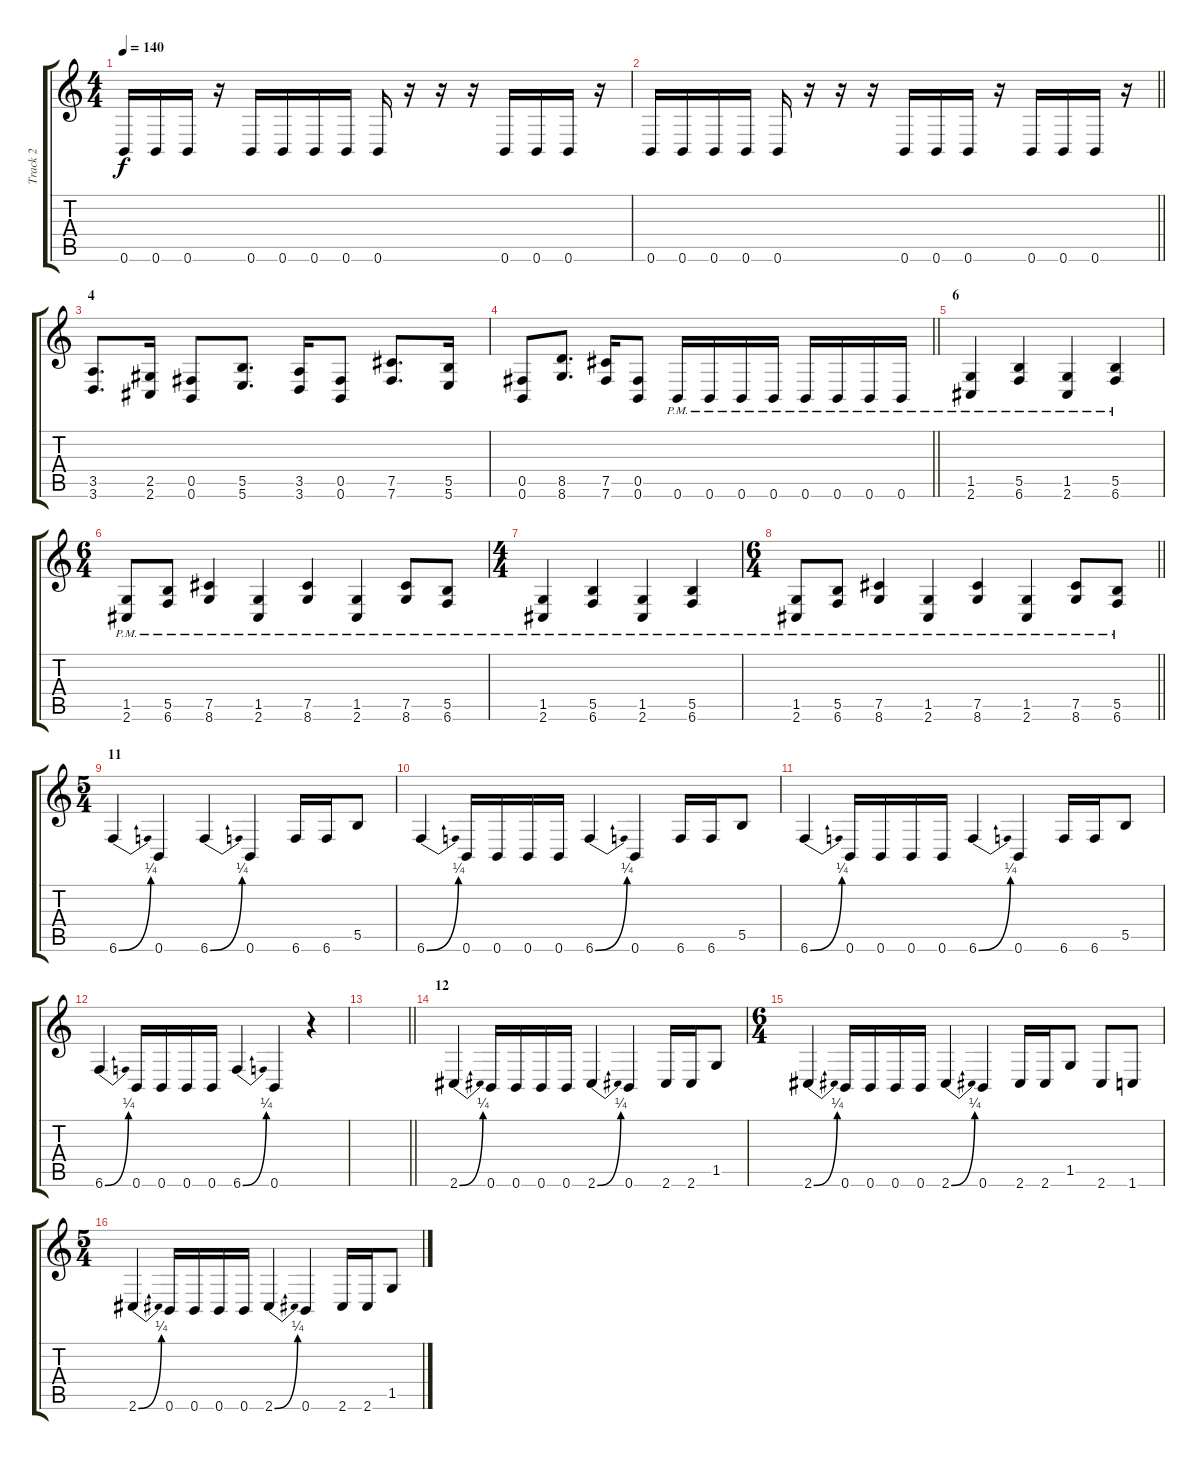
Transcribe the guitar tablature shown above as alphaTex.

\track ("Track 2" "Track 2") {instrument distortionguitar}
\staff {score tabs}
\tuning (Db4 Ab3 E3 B2 Gb2 B1) {hide}
\ts (4 4)
\tempo 140
\clef g2
\ks c
0.6.16{dy f} 0.6.16 0.6.16 r.16 0.6.16 0.6.16 0.6.16 0.6.16 0.6.16 r.16 r.16 r.16 0.6.16 0.6.16 0.6.16 r.16 |
\barLineRight lightlight
0.6.16 0.6.16 0.6.16 0.6.16 0.6.16 r.16 r.16 r.16 0.6.16 0.6.16 0.6.16 r.16 0.6.16 0.6.16 0.6.16 r.16 |
\section ("" "4")
(3.5 3.6).8{d} (2.5 2.6).16 (0.5 0.6).8 (5.5 5.6).8{d} (3.5 3.6).16 (0.5 0.6).8 (7.5 7.6).8{d} (5.5 5.6).16 |
\barLineRight lightlight
(0.5 0.6).8 (8.5 8.6).8{d} (7.5 7.6).16 (0.5 0.6).8 0.6{pm}.16 0.6{pm}.16 0.6{pm}.16 0.6{pm}.16 0.6{pm}.16 0.6{pm}.16 0.6{pm}.16 0.6{pm}.16 |
\section ("" "6")
(1.5{pm} 2.6{pm}).4 (5.5{pm} 6.6{pm}).4 (1.5{pm} 2.6{pm}).4 (5.5{pm} 6.6{pm}).4 |
\ts (6 4)
(1.5{pm} 2.6{pm}).8 (5.5{pm} 6.6{pm}).8 (7.5{pm} 8.6{pm}).4 (1.5{pm} 2.6{pm}).4 (7.5{pm} 8.6{pm}).4 (1.5{pm} 2.6{pm}).4 (7.5{pm} 8.6{pm}).8 (5.5{pm} 6.6{pm}).8 |
\ts (4 4)
(1.5{pm} 2.6{pm}).4 (5.5{pm} 6.6{pm}).4 (1.5{pm} 2.6{pm}).4 (5.5{pm} 6.6{pm}).4 |
\ts (6 4)
\barLineRight lightlight
(1.5{pm} 2.6{pm}).8 (5.5{pm} 6.6{pm}).8 (7.5{pm} 8.6{pm}).4 (1.5{pm} 2.6{pm}).4 (7.5{pm} 8.6{pm}).4 (1.5{pm} 2.6{pm}).4 (7.5{pm} 8.6{pm}).8 (5.5{pm} 6.6{pm}).8 |
\ts (5 4)
\section ("" "11")
6.6{be (bend 0 0 60 1)}.4 0.6.4 6.6{be (bend 0 0 60 1)}.4 0.6.4 6.6.16 6.6.16 5.5.8 |
6.6{be (bend 0 0 60 1)}.4 0.6.16 0.6.16 0.6.16 0.6.16 6.6{be (bend 0 0 60 1)}.4 0.6.4 6.6.16 6.6.16 5.5.8 |
6.6{be (bend 0 0 60 1)}.4 0.6.16 0.6.16 0.6.16 0.6.16 6.6{be (bend 0 0 60 1)}.4 0.6.4 6.6.16 6.6.16 5.5.8 |
6.6{be (bend 0 0 60 1)}.4 0.6.16 0.6.16 0.6.16 0.6.16 6.6{be (bend 0 0 60 1)}.4 0.6.4 r.4 |
\barLineRight lightlight
|
\section ("" "12")
2.6{be (bend 0 0 60 1)}.4 0.6.16 0.6.16 0.6.16 0.6.16 2.6{be (bend 0 0 60 1)}.4 0.6.4 2.6.16 2.6.16 1.5.8 |
\ts (6 4)
2.6{be (bend 0 0 60 1)}.4 0.6.16 0.6.16 0.6.16 0.6.16 2.6{be (bend 0 0 60 1)}.4 0.6.4 2.6.16 2.6.16 1.5.8 2.6.8 1.6.8 |
\ts (5 4)
2.6{be (bend 0 0 60 1)}.4 0.6.16 0.6.16 0.6.16 0.6.16 2.6{be (bend 0 0 60 1)}.4 0.6.4 2.6.16 2.6.16 1.5.8
